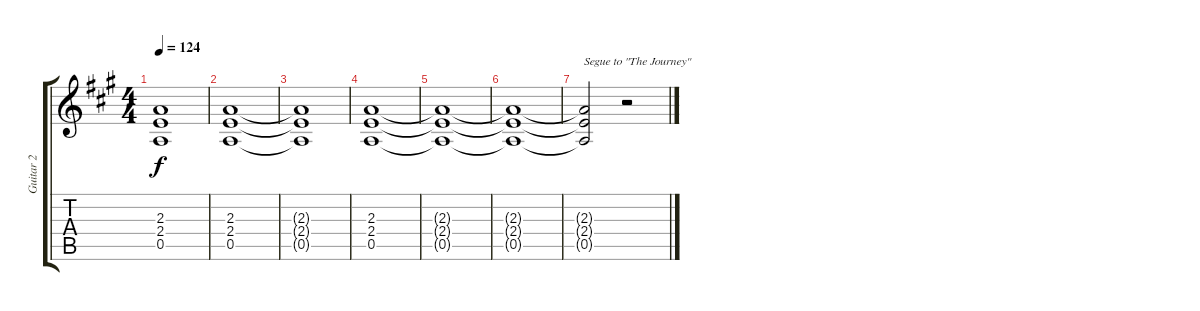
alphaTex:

\track ("Guitar 2" "Guitar 2") {instrument overdrivenguitar}
\staff {score tabs}
\tuning (E4 B3 G3 D3 A2 E2) {hide}
\ts (4 4)
\tempo 124
\clef g2
\ks a
(2.3{t} 2.4{t} 0.5{t}).1{dy f} |
(2.3 2.4 0.5).1{volume 12} |
(2.3{t} 2.4{t} 0.5{t}).1 |
(2.3 2.4 0.5).1 |
(2.3{t} 2.4{t} 0.5{t}).1 |
(2.3{t} 2.4{t} 0.5{t}).1 |
(2.3{t} 2.4{t} 0.5{t}).2{txt "Segue to \"The Journey\""} r.2
